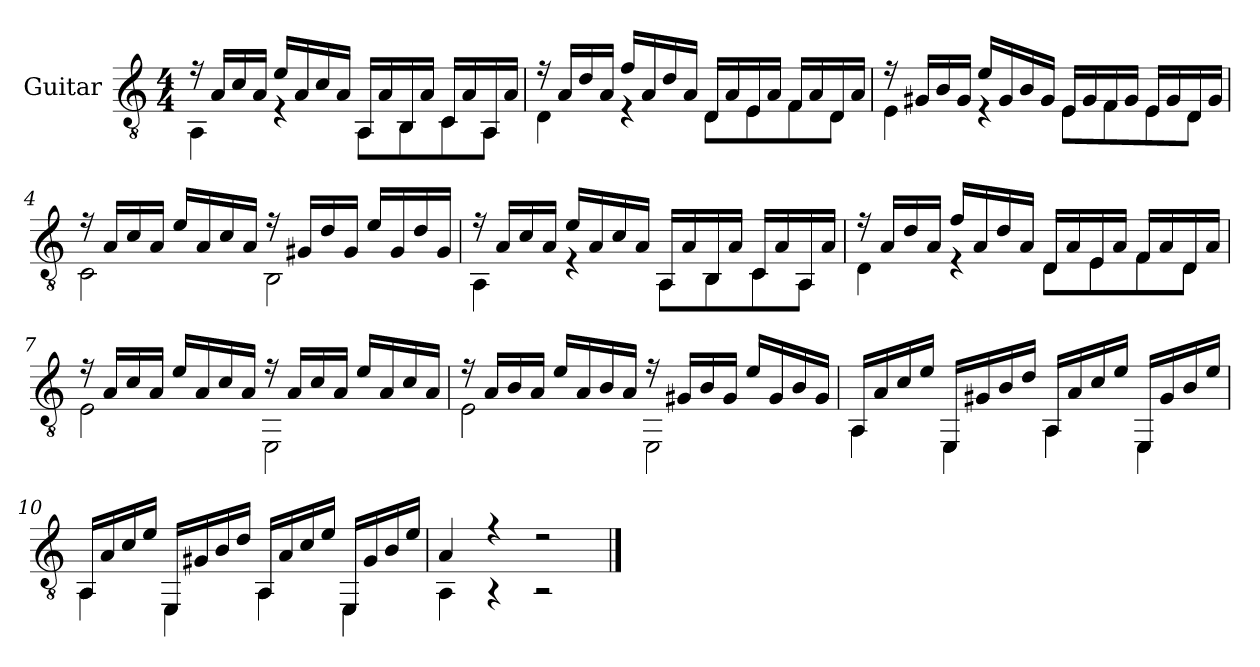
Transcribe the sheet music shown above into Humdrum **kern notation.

**kern
*part1
*staff1
*I"Guitar
*I'Guit.
*clefGv2
*k[]
*C:
*M4/4
=1
*^
16r	4AA\
16A/LL	.
16c/	.
16A/JJ	.
16e/LL	4rE
16A/	.
16c/	.
16A/JJ	.
16AA/LL	8AA\L
16A/	.
16BB/	8BB\
16A/JJ	.
16C/LL	8C\
16A/	.
16AA/	8AA\J
16A/JJ	.
=2	=2
16r	4D\
16A/LL	.
16d/	.
16A/JJ	.
16f/LL	4rE
16A/	.
16d/	.
16A/JJ	.
16D/LL	8D\L
16A/	.
16E/	8E\
16A/JJ	.
16F/LL	8F\
16A/	.
16D/	8D\J
16A/JJ	.
!!LO:LB:g=z	!!
=3	=3
16r	4E\
16G#X/LL	.
16B/	.
16G#/JJ	.
16e/LL	4rE
16G#/	.
16B/	.
16G#/JJ	.
16E/LL	8E\L
16G#/	.
16F/	8F\
16G#/JJ	.
16E/LL	8E\
16G#/	.
16D/	8D\J
16G#/JJ	.
=4	=4
16r	2C\
16A/LL	.
16c/	.
16A/JJ	.
16e/LL	.
16A/	.
16c/	.
16A/JJ	.
16r	2BB\
16G#X/LL	.
16d/	.
16G#/JJ	.
16e/LL	.
16G#/	.
16d/	.
16G#/JJ	.
!!LO:LB:g=z	!!
=5	=5
16r	4AA\
16A/LL	.
16c/	.
16A/JJ	.
16e/LL	4rE
16A/	.
16c/	.
16A/JJ	.
16AA/LL	8AA\L
16A/	.
16BB/	8BB\
16A/JJ	.
16C/LL	8C\
16A/	.
16AA/	8AA\J
16A/JJ	.
=6	=6
16r	4D\
16A/LL	.
16d/	.
16A/JJ	.
16f/LL	4rE
16A/	.
16d/	.
16A/JJ	.
16D/LL	8D\L
16A/	.
16E/	8E\
16A/JJ	.
16F/LL	8F\
16A/	.
16D/	8D\J
16A/JJ	.
!!LO:LB:g=z	!!
=7	=7
16r	2E\
16A/LL	.
16c/	.
16A/JJ	.
16e/LL	.
16A/	.
16c/	.
16A/JJ	.
16r	2EE\
16A/LL	.
16c/	.
16A/JJ	.
16e/LL	.
16A/	.
16c/	.
16A/JJ	.
=8	=8
16r	2E\
16A/LL	.
16B/	.
16A/JJ	.
16e/LL	.
16A/	.
16B/	.
16A/JJ	.
16r	2EE\
16G#X/LL	.
16B/	.
16G#/JJ	.
16e/LL	.
16G#/	.
16B/	.
16G#/JJ	.
!!LO:LB:g=z	!!
=9	=9
16AA/LL	4AA\
16A/	.
16c/	.
16e/JJ	.
16EE/LL	4EE\
16G#X/	.
16B/	.
16d/JJ	.
16AA/LL	4AA\
16A/	.
16c/	.
16e/JJ	.
16EE/LL	4EE\
16G#/	.
16B/	.
16e/JJ	.
=10	=10
16AA/LL	4AA\
16A/	.
16c/	.
16e/JJ	.
16EE/LL	4EE\
16G#X/	.
16B/	.
16d/JJ	.
16AA/LL	4AA\
16A/	.
16c/	.
16e/JJ	.
16EE/LL	4EE\
16G#/	.
16B/	.
16e/JJ	.
=11	=11
4A/	4AA\
4r	4r
2r	2r
*v	*v
==
*-
